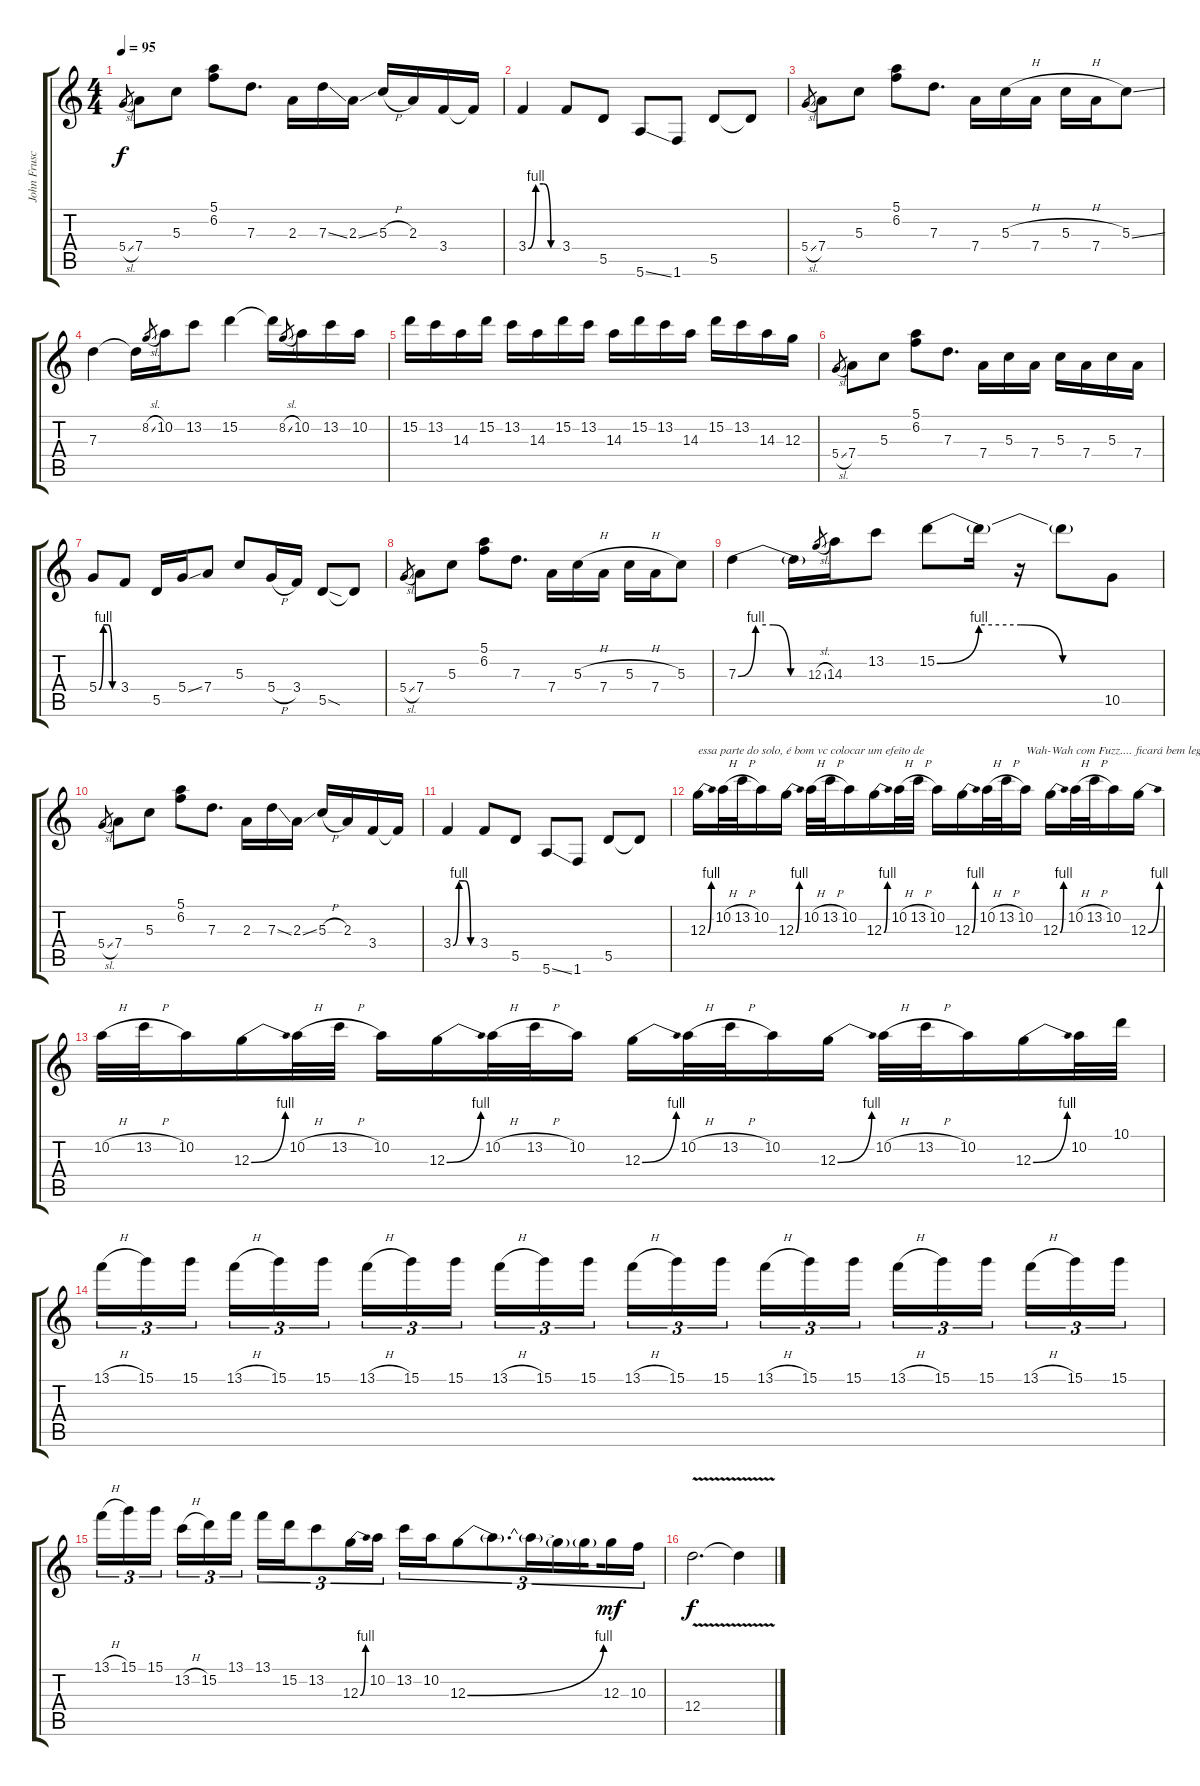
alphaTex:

\track ("John Frusciante" "John Frusc") {instrument distortionguitar}
\staff {score tabs}
\tuning (E4 B3 G3 D3 A2 E2) {hide}
\ts (4 4)
\tempo 95
\clef g2
\ks c
5.4{sl}.8{gr dy f} 7.4.8 5.3.8 (5.1 6.2).8 7.3.8{d} 2.3.16 7.3{ss}.16 2.3{ss}.16 5.3{h}.16 2.3.16 3.4.16 3.4{t}.16 |
3.4{be (custom 0 0 15 4 30 4 45 0 60 0)}.4 3.4.8 5.5.8 5.6{ss}.8 1.6.8 5.5.8 5.5{t}.8 |
5.4{sl}.8{gr} 7.4.8 5.3.8 (5.1 6.2).8 7.3.8{d} 7.4.16 5.3{h}.16 7.4.16 5.3{h}.16 7.4.16 5.3{ss}.8 |
7.3.4 7.3{t}.16 8.2{sl}.8{gr} 10.2.16 13.2.8 15.2.4 15.2{t}.16 8.2{sl}.8{gr} 10.2.16 13.2.16 10.2.16 |
15.2.16 13.2.16 14.3.16 15.2.16 13.2.16 14.3.16 15.2.16 13.2.16 14.3.16 15.2.16 13.2.16 14.3.16 15.2.16 13.2.16 14.3.16 12.3.16 |
5.4{sl}.8{gr} 7.4.8 5.3.8 (5.1 6.2).8 7.3.8{d} 7.4.16 5.3.16 7.4.16 5.3.16 7.4.16 5.3.16 7.4.16 |
5.4{be (custom 0 0 15 4 30 4 45 0 60 0)}.8 3.4.8 5.5.16 5.4{ss}.16 7.4.8 5.3.8 5.4{h}.16 3.4.16 5.5{sod}.8 5.5{t}.8 |
5.4{sl}.8{gr} 7.4.8 5.3.8 (5.1 6.2).8 7.3.8{d} 7.4.16 5.3{h}.16 7.4.16 5.3{h}.16 7.4.16 5.3.8 |
7.3{be (custom 0 0 15 4 30 4 45 0 60 0)}.4 7.3{t}.16 12.3{sl}.8{gr} 14.3.16 13.2.8 15.2{be (custom 0 0 15 4 30 4 45 0 60 0)}.8 15.2{t}.16 r.16 15.2{t}.8 10.5.8 |
5.4{sl}.8{gr} 7.4.8 5.3.8 (5.1 6.2).8 7.3.8{d} 2.3.16 7.3{ss}.16 2.3{ss}.16 5.3{h}.16 2.3.16 3.4.16 3.4{t}.16 |
3.4{be (custom 0 0 15 4 30 4 45 0 60 0)}.4 3.4.8 5.5.8 5.6{ss}.8 1.6.8 5.5.8 5.5{t}.8 |
12.3{be (bend 0 0 60 4)}.16{txt "essa parte do solo, é bom vc colocar um efeito de "} 10.2{h}.32 13.2{h}.32 10.2.16 12.3{be (bend 0 0 60 4)}.16 10.2{h}.32 13.2{h}.32 10.2.16 12.3{be (bend 0 0 60 4)}.16 10.2{h}.32 13.2{h}.32 10.2.16 12.3{be (bend 0 0 60 4)}.16 10.2{h}.32 13.2{h}.32 10.2.16{txt "Wah-Wah com Fuzz.... ficará bem legal"} 12.3{be (bend 0 0 60 4)}.16 10.2{h}.32 13.2{h}.32 10.2.16 12.3{be (bend 0 0 60 4)}.16 |
10.2{h}.32 13.2{h}.32 10.2.16 12.3{be (bend 0 0 60 4)}.16 10.2{h}.32 13.2{h}.32 10.2.16 12.3{be (bend 0 0 60 4)}.16 10.2{h}.32 13.2{h}.32 10.2.16 12.3{be (bend 0 0 60 4)}.16 10.2{h}.32 13.2{h}.32 10.2.16 12.3{be (bend 0 0 60 4)}.16 10.2{h}.32 13.2{h}.32 10.2.16 12.3{be (bend 0 0 60 4)}.16 10.2.32 10.1.32 |
13.1{h}.16{tu (3 2)} 15.1.16{tu (3 2)} 15.1.16{tu (3 2) beam splitsecondary} 13.1{h}.16{tu (3 2)} 15.1.16{tu (3 2)} 15.1.16{tu (3 2)} 13.1{h}.16{tu (3 2)} 15.1.16{tu (3 2)} 15.1.16{tu (3 2) beam splitsecondary} 13.1{h}.16{tu (3 2)} 15.1.16{tu (3 2)} 15.1.16{tu (3 2)} 13.1{h}.16{tu (3 2)} 15.1.16{tu (3 2)} 15.1.16{tu (3 2) beam splitsecondary} 13.1{h}.16{tu (3 2)} 15.1.16{tu (3 2)} 15.1.16{tu (3 2)} 13.1{h}.16{tu (3 2)} 15.1.16{tu (3 2)} 15.1.16{tu (3 2) beam splitsecondary} 13.1{h}.16{tu (3 2)} 15.1.16{tu (3 2)} 15.1.16{tu (3 2)} |
13.1{h}.16{tu (3 2)} 15.1.16{tu (3 2)} 15.1.16{tu (3 2) beam splitsecondary} 13.2{h}.16{tu (3 2)} 15.2.16{tu (3 2)} 13.1.16{tu (3 2)} 13.1.16{tu (3 2)} 15.2.16{tu (3 2)} 13.2.8{tu (3 2)} 12.3{be (bend 0 0 60 4)}.16{tu (3 2)} 10.2.16{tu (3 2)} 13.2.16{tu (3 2)} 10.2.16{tu (3 2)} 12.3{be (bend 0 0 60 4)}.8{tu (3 2)} 12.3{t}.8{d tu (3 2)} 12.3{t}.16{tu (3 2)} 12.3{t}.16{tu (3 2)} 12.3{t}.16{tu (3 2) beam splitsecondary} 12.3.16{tu (3 2) dy mf} 10.3.16{tu (3 2)} |
12.4{v}.2{d dy f volume 8} 12.4{t}.4
